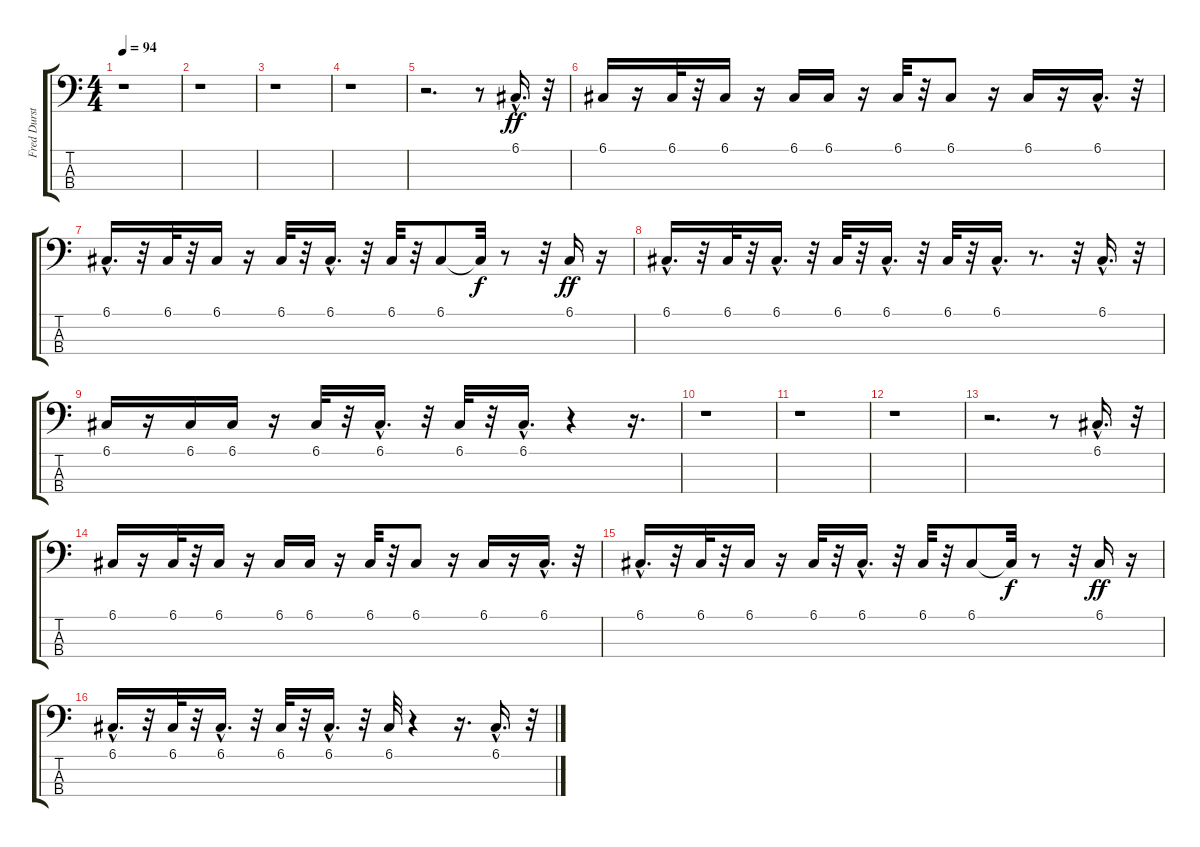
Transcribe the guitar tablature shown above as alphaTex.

\track ("Fred Durst 2" "Fred Durst") {instrument pad4choir}
\staff {score tabs}
\tuning (G2 D2 A1 E1) {hide}
\ts (4 4)
\tempo 94
\clef f4
\ks c
r.1{dy ff} |
r.1 |
r.1 |
r.1 |
r.2{d} r.8 6.1{hac}.16{d} r.32 |
6.1.16 r.16 6.1.32 r.32 6.1.16 r.16 6.1.16 6.1.16 r.16 6.1.32 r.32 6.1.8 r.16 6.1.16 r.16 6.1{hac}.16{d} r.32 |
6.1{hac}.16{d} r.32 6.1.32 r.32 6.1.16 r.16 6.1.32 r.32 6.1{hac}.16{d} r.32 6.1.32 r.32 6.1.8 6.1{t}.32{dy f} r.8 r.32 6.1.16{dy ff} r.16 |
6.1{hac}.16{d} r.32 6.1.32 r.32 6.1{hac}.16{d} r.32 6.1.32 r.32 6.1{hac}.16{d} r.32 6.1.32 r.32 6.1{hac}.16{d} r.8{d} r.32 6.1{hac}.16{d} r.32 |
6.1.16 r.16 6.1.16 6.1.16 r.16 6.1.32 r.32 6.1{hac}.16{d} r.32 6.1.32 r.32 6.1{hac}.16{d} r.4 r.16{d} |
r.1 |
r.1 |
r.1 |
r.2{d} r.8 6.1{hac}.16{d} r.32 |
6.1.16 r.16 6.1.32 r.32 6.1.16 r.16 6.1.16 6.1.16 r.16 6.1.32 r.32 6.1.8 r.16 6.1.16 r.16 6.1{hac}.16{d} r.32 |
6.1{hac}.16{d} r.32 6.1.32 r.32 6.1.16 r.16 6.1.32 r.32 6.1{hac}.16{d} r.32 6.1.32 r.32 6.1.8 6.1{t}.32{dy f} r.8 r.32 6.1.16{dy ff} r.16 |
6.1{hac}.16{d} r.32 6.1.32 r.32 6.1{hac}.16{d} r.32 6.1.32 r.32 6.1{hac}.16{d} r.32 6.1.32 r.4 r.16{d} 6.1{hac}.16{d} r.32
